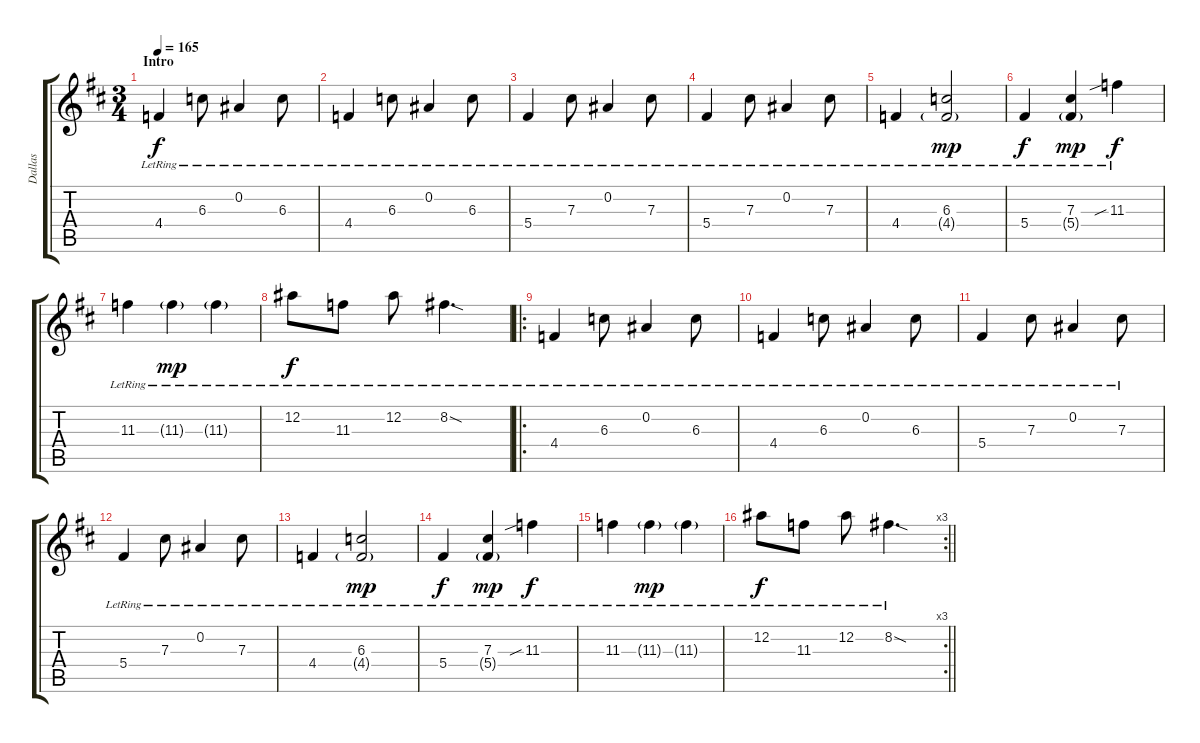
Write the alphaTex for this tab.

\track ("Dallas" "Dallas") {instrument electricguitarjazz}
\staff {score tabs}
\tuning (Eb4 Bb3 Gb3 Db3 Ab2 Eb2) {hide}
\ts (3 4)
\section ("" "Intro")
\tempo 165
\clef g2
\ks d
4.4{lr}.4{dy f instrument electricguitarjazz} 6.3{lr}.8 0.2{lr}.4 6.3{lr}.8 |
4.4{lr}.4 6.3{lr}.8 0.2{lr}.4 6.3{lr}.8 |
5.4{lr}.4 7.3{lr}.8 0.2{lr}.4 7.3{lr}.8 |
5.4{lr}.4 7.3{lr}.8 0.2{lr}.4 7.3{lr}.8 |
4.4{lr}.4 (6.3{lr} 4.4{g lr}).2{dy mp} |
5.4{lr}.4{dy f} (7.3{lr} 5.4{g lr}).4{dy mp} 11.3{sib lr}.4{dy f} |
11.3{lr}.4 11.3{g lr}.4{dy mp} 11.3{g lr}.4 |
12.2{lr}.8{dy f} 11.3{lr}.8 12.2{lr}.8 8.2{sod lr}.4{d} |
\ro
4.4{lr}.4 6.3{lr}.8 0.2{lr}.4 6.3{lr}.8 |
4.4{lr}.4 6.3{lr}.8 0.2{lr}.4 6.3{lr}.8 |
5.4{lr}.4 7.3{lr}.8 0.2{lr}.4 7.3{lr}.8 |
5.4{lr}.4 7.3{lr}.8 0.2{lr}.4 7.3{lr}.8 |
4.4{lr}.4 (6.3{lr} 4.4{g lr}).2{dy mp} |
5.4{lr}.4{dy f} (7.3{lr} 5.4{g lr}).4{dy mp} 11.3{sib lr}.4{dy f} |
11.3{lr}.4 11.3{g lr}.4{dy mp} 11.3{g lr}.4 |
\rc 3
\barLineRight lightlight
12.2{lr}.8{dy f} 11.3{lr}.8 12.2{lr}.8 8.2{sod lr}.4{d}
